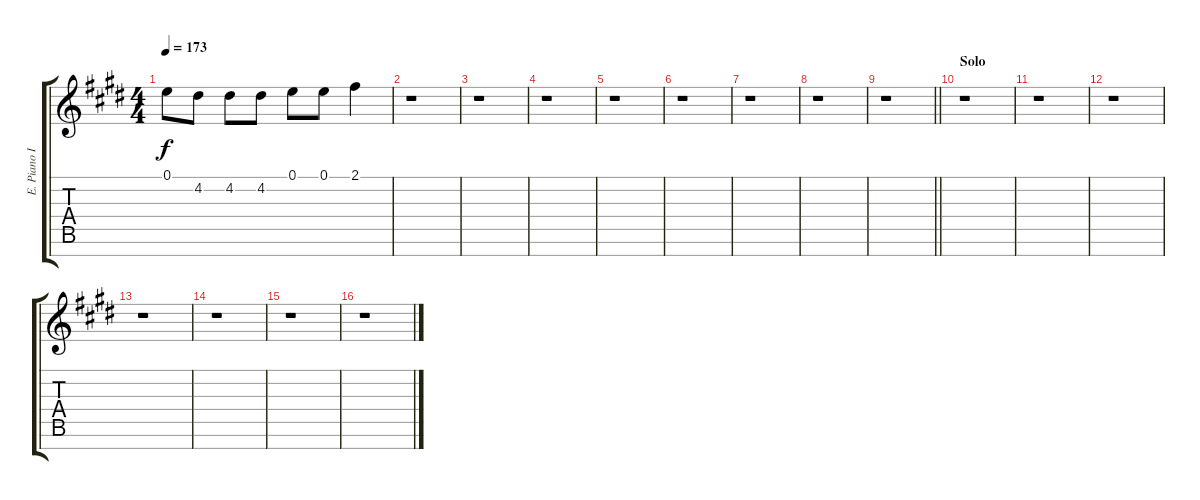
\track ("E. Piano II" "E. Piano I") {instrument electricgrandpiano}
\staff {score tabs}
\tuning (E5 B4 G4 D4 A3 E3 B2) {hide}
\ts (4 4)
\tempo 173
\clef g2
\ks e
0.1.8{dy f} 4.2.8 4.2.8 4.2.8 0.1.8 0.1.8 2.1.4 |
r.1 |
r.1 |
r.1 |
r.1 |
r.1 |
r.1 |
r.1 |
\barLineRight lightlight
r.1 |
\section ("" "Solo")
r.1 |
r.1 |
r.1 |
r.1 |
r.1 |
r.1 |
r.1
